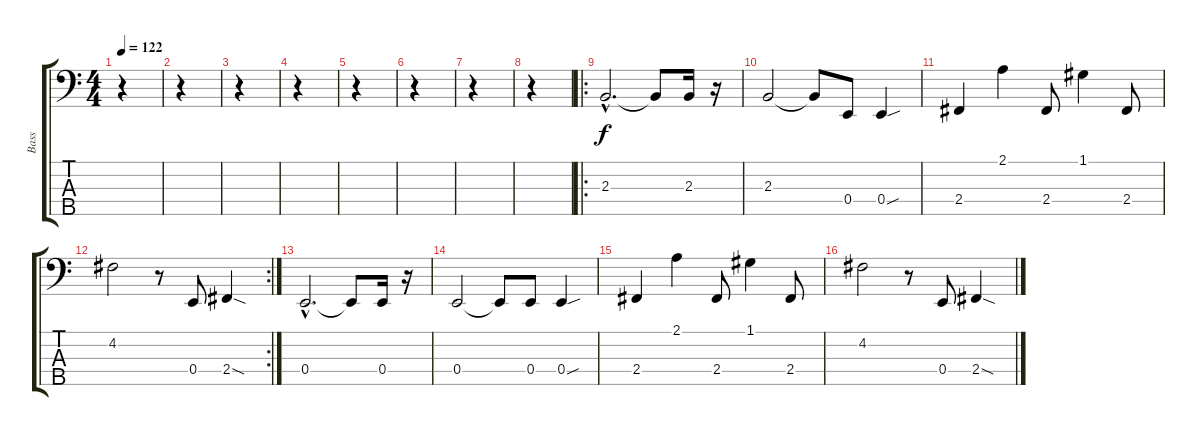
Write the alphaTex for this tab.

\track ("Bass" "Bass") {instrument fretlessbass}
\staff {score tabs}
\tuning (G2 D2 A1 E1 B0) {hide}
\ts (4 4)
\tempo 122
\clef f4
\ks c
r.4{dy f instrument fretlessbass} |
r.4 |
r.4 |
r.4 |
r.4 |
r.4 |
r.4 |
r.4 |
\ro
2.3{hac}.2{d} 2.3{t}.8 2.3.16 r.16 |
2.3.2 2.3{t}.8 0.4.8 0.4{sou}.4 |
2.4.4 2.1.4 2.4.8 1.1.4 2.4.8 |
\rc 2
4.2.2 r.8 0.4.8 2.4{sod}.4 |
0.4{hac}.2{d} 0.4{t}.8 0.4.16 r.16 |
0.4.2 0.4{t}.8 0.4.8 0.4{sou}.4 |
2.4.4 2.1.4 2.4.8 1.1.4 2.4.8 |
4.2.2 r.8 0.4.8 2.4{sod}.4
